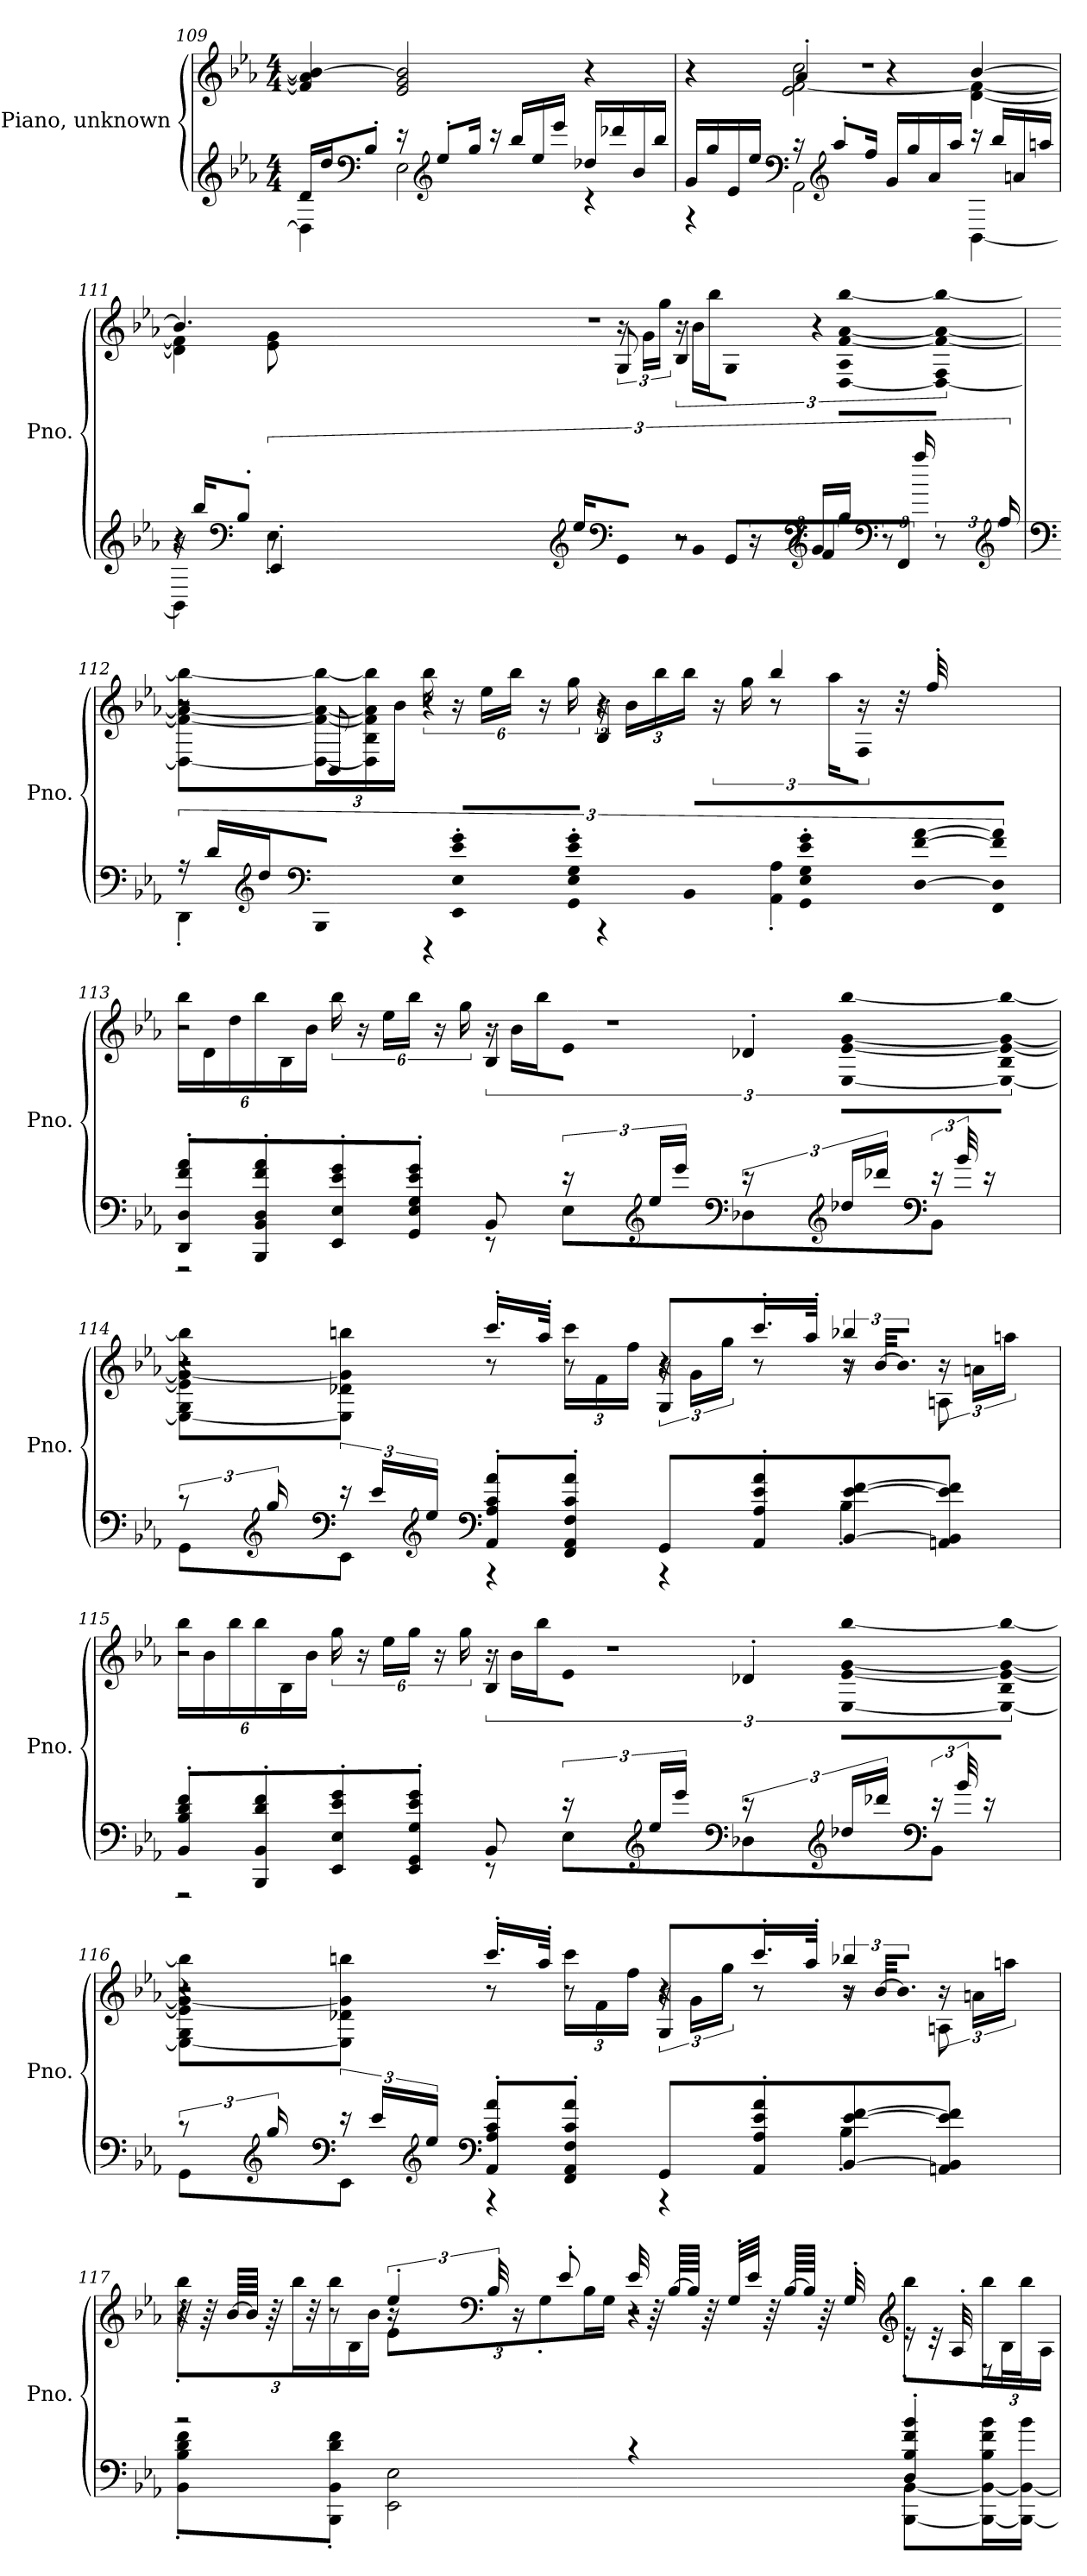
**kern	**kern
*part1	*part1
*staff2	*staff1
*I"Piano, unknown	*
*I'Pno.	*
!!LO:LB:g=z
*clefG2	*clefG2
*k[b-e-a-]	*k[b-e-a-]
*M4/4	*M4/4
=109	=109
*^	*
16d/LL	4D\]	4f/] 4a-/] 4b-/_
16dd/J	.	.
*clefF4	*	*
8B-'/J	.	.
16r	2E-\	2e-/ 2g/ 2b-/]
*clefG2	*	*
8ee-'/L	.	.
16gg/Jk	.	.
16r	.	.
16bb-/LL	.	.
16ee-/	.	.
16eee-/JJ	.	.
16dd-X/LL	4r	4r
16ddd-X/	.	.
16b-/	.	.
16bb-/JJ	.	.
=110	=110	=110
*	*	*^
*	*	*	*^
16g/LL	4r	1r	4r	4r
16gg/	.	.	.	.
16e-/	.	.	.	.
16ee-/JJ	.	.	.	.
*clefF4	*	*	*	*
16r	2AA-\	.	2e-\ [2f\ 2cc\	4a-'/
*clefG2	*	*	*	*
8aa-'/L	.	.	.	.
16ff/Jk	.	.	.	.
16g/LL	.	.	.	4r
16gg/	.	.	.	.
16a-/	.	.	.	.
16aa-/JJ	.	.	.	.
16r	[4BB-\	.	[4d\ 4f\_	[4b-/
16bb-/LL	.	.	.	.
16an/	.	.	.	.
16aan/JJ	.	.	.	.
!!LO:PB:g=z	!!	!!
=111	=111	=111	=111	=111
*	*^	*	*	*
16r	4BB-\]	4r	1r	4d\] 4f\]	4.b-/]
16bb-/KL	.	.	.	.	.
*clefF4	*	*	*	*	*
8B-'/J	.	.	.	.	.
12r	4E-'\	4EE-'/	.	8e-\ 8g\	.
*clefG2	*	*	*	*	*
24ee-/KL	.	.	.	.	.
*clefF4	*	*	*	*	*
8GG/J	.	.	.	24r	8G/
.	.	.	.	24g\LL	.
.	.	.	.	24gg\JJ	.
8BB-/	2r	8r	.	24r	4B-'/
.	.	.	.	24b-\LL	.
.	.	.	.	24bb-\J	.
24r	.	8GG/L	.	8G\J	.
*clefG2	*	*	*	*	*
24g/LL	.	.	.	.	.
24gg/JJ	.	.	.	.	.
*clefF4	*	*	*	*	*
12r	.	8AA-/	.	[8D\ 8A-\ [8f\ [8a-\ [8bb-\L	4r
24aa-/	.	.	.	.	.
12r	.	8FF/J	.	8D\_ 8F\ 8f\_ 8a-\_ 8bb-\_J	.
*clefG2	*	*	*	*	*
24ff/	.	.	.	.	.
*v	*v	*v	*	*	*
!!LO:LB:g=z	!!	!!
=112	=112	=112	=112
*clefF4	*	*	*
*^	*	*	*
24r	4DD'\	2r	8D\_ 8f\_ 8a-\_ 8bb-\_L	8r
24d/LL	.	.	.	.
*clefG2	*	*	*	*
24dd/J	.	.	.	.
*clefF4	*	*	*	*
*	*	*	*Xbrackettup	*
8BBB-/J	.	.	24D\_ 24f\_ 24a-\_ 24bb-\_L	8BB-/
.	.	.	24D\] 24B-\ 24f\] 24a-\] 24bb-\]	.
.	.	.	24b-\JJ	.
*	*	*	*brackettup	*
8EE-/' 8E-/' 8e-/' 8g/'L	4r	.	24bb-\	4r
.	.	.	24r	.
.	.	.	24ee-\LL	.
8GG/' 8E-/' 8G/' 8e-/' 8g/'J	.	.	24bb-\JJ	.
.	.	.	24r	.
.	.	.	24gg\	.
8BB-/L	4r	4r	24r	4B-'/
.	.	.	24b-\LL	.
.	.	.	24bb-\	.
8GG/' 8E-/' 8G/' 8e-/' 8g/'	.	.	24bb-\JJ	.
.	.	.	24r	.
.	.	.	24gg\	.
[8D/ [8f/ [8a-/	4AA-\' 4A-\'	4bb-/	12r	8r
.	.	.	24aa-\KL	.
8FF/ 8D/] 8f/] 8a-/]J	.	.	8F\J	16r
.	.	.	.	32r
.	.	.	.	32ff'/
!!LO:LB:g=z	!!	!!
=113	=113	=113	=113	=113
*	*	*	*Xbrackettup	*
8DD/' 8D/' 8f/' 8a-/'L	2r	1r	24bb-\LL	2r
.	.	.	24d\	.
.	.	.	24dd\	.
8BBB-/' 8BB-/' 8D/' 8f/' 8a-/'	.	.	24bb-\	.
.	.	.	24B-\	.
.	.	.	24b-\JJ	.
*	*	*	*brackettup	*
8EE-/' 8E-/' 8e-/' 8g/'	.	.	24bb-\	.
.	.	.	24r	.
.	.	.	24ee-\LL	.
8GG/' 8E-/' 8G/' 8e-/' 8g/'J	.	.	24bb-\JJ	.
.	.	.	24r	.
.	.	.	24gg\	.
8BB-/	8r	.	24r	4B-'/
.	.	.	24b-\LL	.
.	.	.	24bb-\J	.
24r	8E-\L	.	8e-\J	.
*clefG2	*	*	*	*
24ee-/LL	.	.	.	.
24eee-/JJ	.	.	.	.
*clefF4	*	*	*	*
24r	8D-X\	.	[8E-\ [8e-\ [8g\ [8bb-\L	4d-X'/
*clefG2	*	*	*	*
24dd-X/LL	.	.	.	.
24ddd-X/JJ	.	.	.	.
*clefF4	*	*	*	*
24r	8BB-\J	.	8E-\_ 8B-\ 8e-\_ 8g\_ 8bb-\_J	.
48b-/	.	.	.	.
16r	.	.	.	.
!!LO:LB:g=z
=114	=114	=114	=114	=114
*	*	*	*	*^
12r	8GG\L	2r	8E-\_ 8G\ 8e-\] 8g\_ 8bb-\]L	4r	2r
*clefG2	*	*	*	*	*
24gg/	.	.	.	.	.
*clefF4	*	*	*	*	*
24r	8EE-\J	.	8E-\] 8d-X\ 8g\] 8bbn\J	.	.
24e-/LL	.	.	.	.	.
*clefG2	*	*	*	*	*
24ee-/JJ	.	.	.	.	.
*clefF4	*	*	*	*	*
8AA-/' 8A-/' 8c/' 8a-/'L	4r	.	8r	16.ccc'/LL	.
.	.	.	.	32aa-'/JJk	.
*	*	*	*Xbrackettup	*	*
8FF/' 8AA-/' 8F/' 8c/' 8a-/'J	.	.	24ccc\LL	8r	.
.	.	.	24f\	.	.
.	.	.	24ff\JJ	.	.
*	*	*	*brackettup	*	*
8GG/L	4r	4r	24r	8G/L	4r
.	.	.	24g\LL	.	.
.	.	.	24gg\JJ	.	.
8AA-/' 8A-/' 8e-/' 8a-/'	.	.	8r	16.ccc'/L	.
.	.	.	.	32aa-'/JJk	.
[8BB-/ [8e-/ [8f/	4B-'\	4bb-X/	8r	24r	8r
.	.	.	.	[48b-/KKL	.
.	.	.	.	8.b-/J]	.
8AAn/ 8BB-/] 8e-/] 8f/]J	.	.	24r	.	8An\
.	.	.	24an\LL	.	.
.	.	.	24aan\JJ	.	.
*	*	*	*v	*v	*v
!!LO:LB:g=z
=115	=115	=115	=115
*	*	*	*Xbrackettup
*	*	*	*^
8BB-/' 8B-/' 8d/' 8f/'L	2r	1r	24bb-\LL	2r
.	.	.	24b-\	.
.	.	.	24bb-\	.
8BBB-/' 8BB-/' 8d/' 8f/'	.	.	24bb-\	.
.	.	.	24B-\	.
.	.	.	24b-\JJ	.
*	*	*	*brackettup	*
8EE-/' 8E-/' 8e-/' 8g/'	.	.	24gg\	.
.	.	.	24r	.
.	.	.	24ee-\LL	.
8EE-/' 8GG/' 8G/' 8e-/' 8g/'J	.	.	24gg\JJ	.
.	.	.	24r	.
.	.	.	24gg\	.
8BB-/	8r	.	24r	4B-'/
.	.	.	24b-\LL	.
.	.	.	24bb-\J	.
24r	8E-\L	.	8e-\J	.
*clefG2	*	*	*	*
24ee-/LL	.	.	.	.
24eee-/JJ	.	.	.	.
*clefF4	*	*	*	*
24r	8D-X\	.	[8E-\ [8e-\ [8g\ [8bb-\L	4d-X'/
*clefG2	*	*	*	*
24dd-X/LL	.	.	.	.
24ddd-X/JJ	.	.	.	.
*clefF4	*	*	*	*
24r	8BB-\J	.	8E-\_ 8B-\ 8e-\_ 8g\_ 8bb-\_J	.
48b-/	.	.	.	.
16r	.	.	.	.
!!LO:LB:g=z
=116	=116	=116	=116	=116
*	*	*	*	*^
12r	8GG\L	2r	8E-\_ 8G\ 8e-\] 8g\_ 8bb-\]L	4r	2r
*clefG2	*	*	*	*	*
24gg/	.	.	.	.	.
*clefF4	*	*	*	*	*
24r	8EE-\J	.	8E-\] 8d-X\ 8g\] 8bbn\J	.	.
24e-/LL	.	.	.	.	.
*clefG2	*	*	*	*	*
24ee-/JJ	.	.	.	.	.
*clefF4	*	*	*	*	*
8AA-/' 8A-/' 8c/' 8a-/'L	4r	.	8r	16.ccc'/LL	.
.	.	.	.	32aa-'/JJk	.
*	*	*	*Xbrackettup	*	*
8FF/' 8AA-/' 8F/' 8c/' 8a-/'J	.	.	24ccc\LL	8r	.
.	.	.	24f\	.	.
.	.	.	24ff\JJ	.	.
*	*	*	*brackettup	*	*
8GG/L	4r	4r	24r	8G/L	4r
.	.	.	24g\LL	.	.
.	.	.	24gg\JJ	.	.
8AA-/' 8A-/' 8e-/' 8a-/'	.	.	8r	16.ccc'/L	.
.	.	.	.	32aa-'/JJk	.
[8BB-/ [8e-/ [8f/	4B-'\	4bb-X/	8r	24r	8r
.	.	.	.	[48b-/KKL	.
.	.	.	.	8.b-/J]	.
8AAn/ 8BB-/] 8e-/] 8f/]J	.	.	24r	.	8An\
.	.	.	24an\LL	.	.
.	.	.	24aan\JJ	.	.
*	*	*	*v	*v	*v
!!LO:PB:g=z
=117	=117	=117	=117
*	*	*	*Xbrackettup
*	*	*	*^
2r	8BB-\' 8B-\' 8d\' 8f\'L	4r	12bb-'\L	32r
.	.	.	.	64r
.	.	.	.	[64b-/LLLL
.	.	.	.	64b-/JJJJ]
.	.	.	.	64r
.	.	.	24bb-\L	.
.	.	.	.	32r
.	8BBB-\' 8BB-\' 8d\' 8f\'J	.	24bb-\	8r
.	.	.	24B-\	.
.	.	.	24b-\JJ	.
*	*	*	*	*brackettup
.	2EE-\ 2E-\	4ee-'/	12e-\L	24r
*	*	*clefF4	*	*
.	.	.	.	48B-/
.	.	.	.	16r
.	.	.	12G'\	.
.	.	.	.	8e-'/
.	.	.	24B-\L	.
.	.	.	24G\JJ	.
4r	.	2r	4r	32e-/
.	.	.	.	64r
.	.	.	.	[64B-/LLLL
.	.	.	.	64B-/JJJJ]
.	.	.	.	64r
.	.	.	.	32G'/LLL
.	.	.	.	32e-/JJJ
.	.	.	.	64r
.	.	.	.	[64B-/LLLL
.	.	.	.	64B-/JJJJ]
.	.	.	.	64r
.	.	.	.	32G'/
*	*	*clefG2	*	*
4D/' 4B-/' 4f/' 4b-/'	[8BBB-\ [8BB-\L	.	8bb-'\L	16r
.	.	.	.	32r
.	.	.	.	32A-'/
*	*	*	*Xbrackettup	*
.	16BBB-\_ 16BB-\_ 16B-\ 16f\ 16b-\L	.	24bb-'\L	8r
.	.	.	48B-\L	.
.	16BBB-\_ 16BB-\_ 16b-\JJ	.	48bb-\J	.
.	.	.	24A-\JJ	.
*v	*v	*	*	*
*	*v	*v	*v
=	=
*-	*-
